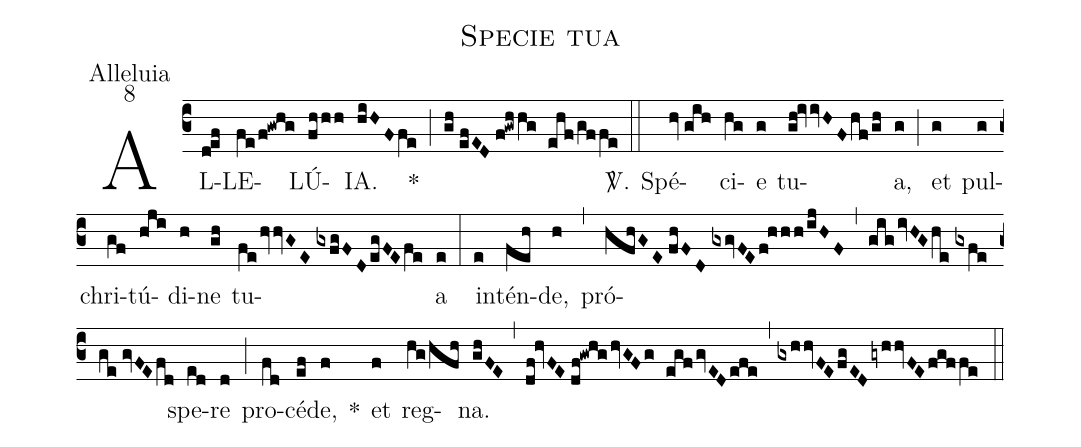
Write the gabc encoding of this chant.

name:Specie tua;
office-part:Alleluia;
mode:8;
%%
(c3) AL(d!ef)LE(fe/f!gwhg)LÚ(fhhh)IA.(hiHFfe) *(;) (gh//efED//f!gwhhg ehf/gffe) <sp>V/</sp>.(::) Spé(hv//gih)ci(hg)e(g) tu(gh!ivvHFhf/gh)a,(g) (;) et(g) pul(g)chri(gf)tú(hji)di(h)ne(gh) tu(fehvvGE//gxfgFD/egFEfe)a(e) (:) in(e)tén(feh)de,(h) (,) pró(hfhGE//fhFD//gxgvFEf!hhh/ijHF,gigivHG/he//gxfe/ge//gvFEfd)spe(ed)re(d) (;) pro(fd)cé(ef)de,(f) *() et(f) reg(hg/hfh)na.(ghFE) (,) (df!hvFE//df!gwhghvGFg egf/gvED/efe) (,) (gxhhvFEfgEDgyhhvFEfgffe) (::)
